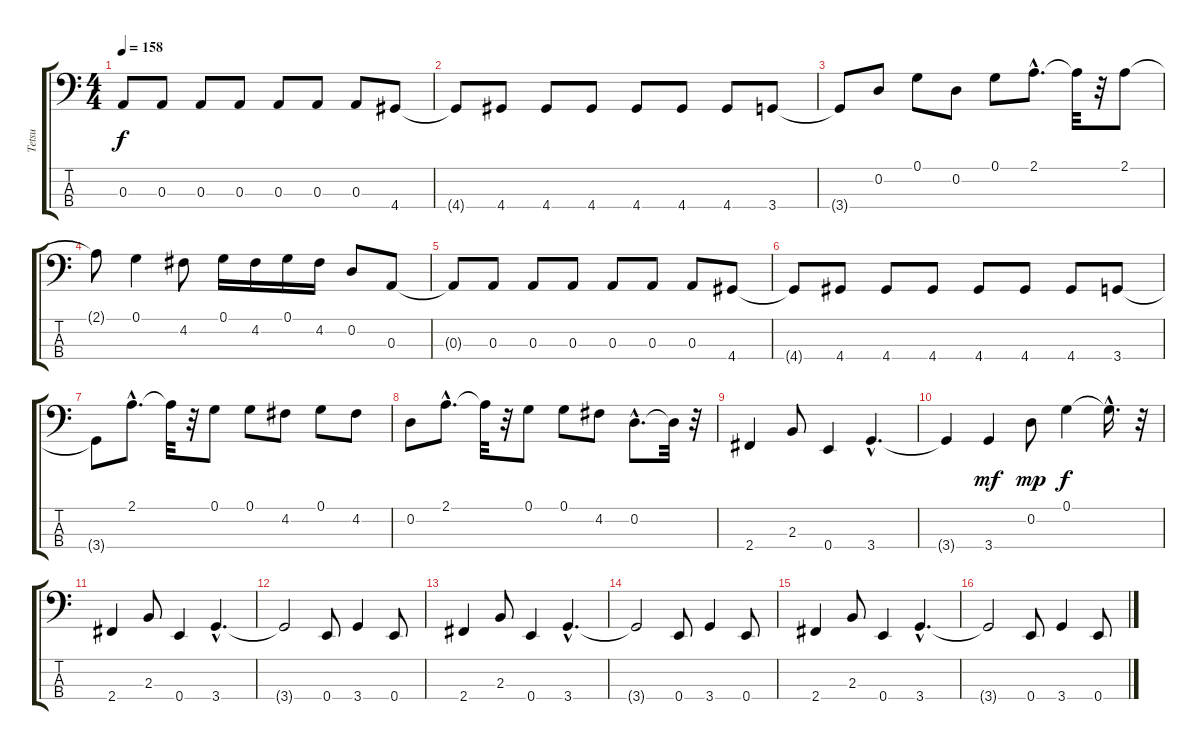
\track ("Tetsu" "Tetsu") {instrument electricbasspick}
\staff {score tabs}
\tuning (G2 D2 A1 E1) {hide}
\ts (4 4)
\tempo 158
\clef f4
\ks c
0.3{t}.8{dy f} 0.3.8 0.3.8 0.3.8 0.3.8 0.3.8 0.3.8 4.4.8 |
4.4{t}.8 4.4.8 4.4.8 4.4.8 4.4.8 4.4.8 4.4.8 3.4.8 |
3.4{t}.8 0.2.8 0.1.8 0.2.8 0.1.8 2.1{hac}.8{d} 2.1{t}.32 r.32 2.1.8 |
2.1{t}.8 0.1.4 4.2.8 0.1.16 4.2.16 0.1.16 4.2.16 0.2.8 0.3.8 |
0.3{t}.8 0.3.8 0.3.8 0.3.8 0.3.8 0.3.8 0.3.8 4.4.8 |
4.4{t}.8 4.4.8 4.4.8 4.4.8 4.4.8 4.4.8 4.4.8 3.4.8 |
3.4{t}.8 2.1{hac}.8{d} 2.1{t}.32 r.32 0.1.8 0.1.8 4.2.8 0.1.8 4.2.8 |
0.2.8 2.1{hac}.8{d} 2.1{t}.32 r.32 0.1.8 0.1.8 4.2.8 0.2{hac}.8{d} 0.2{t}.32 r.32 |
2.4.4 2.3.8 0.4.4 3.4{hac}.4{d} |
3.4{t}.4 3.4.4{dy mf} 0.2.8{dy mp} 0.1.4{dy f} 0.1{hac t}.16{d} r.32 |
2.4.4 2.3.8 0.4.4 3.4{hac}.4{d} |
3.4{t}.2 0.4.8 3.4.4 0.4.8 |
2.4.4 2.3.8 0.4.4 3.4{hac}.4{d} |
3.4{t}.2 0.4.8 3.4.4 0.4.8 |
2.4.4 2.3.8 0.4.4 3.4{hac}.4{d} |
3.4{t}.2 0.4.8 3.4.4 0.4.8
